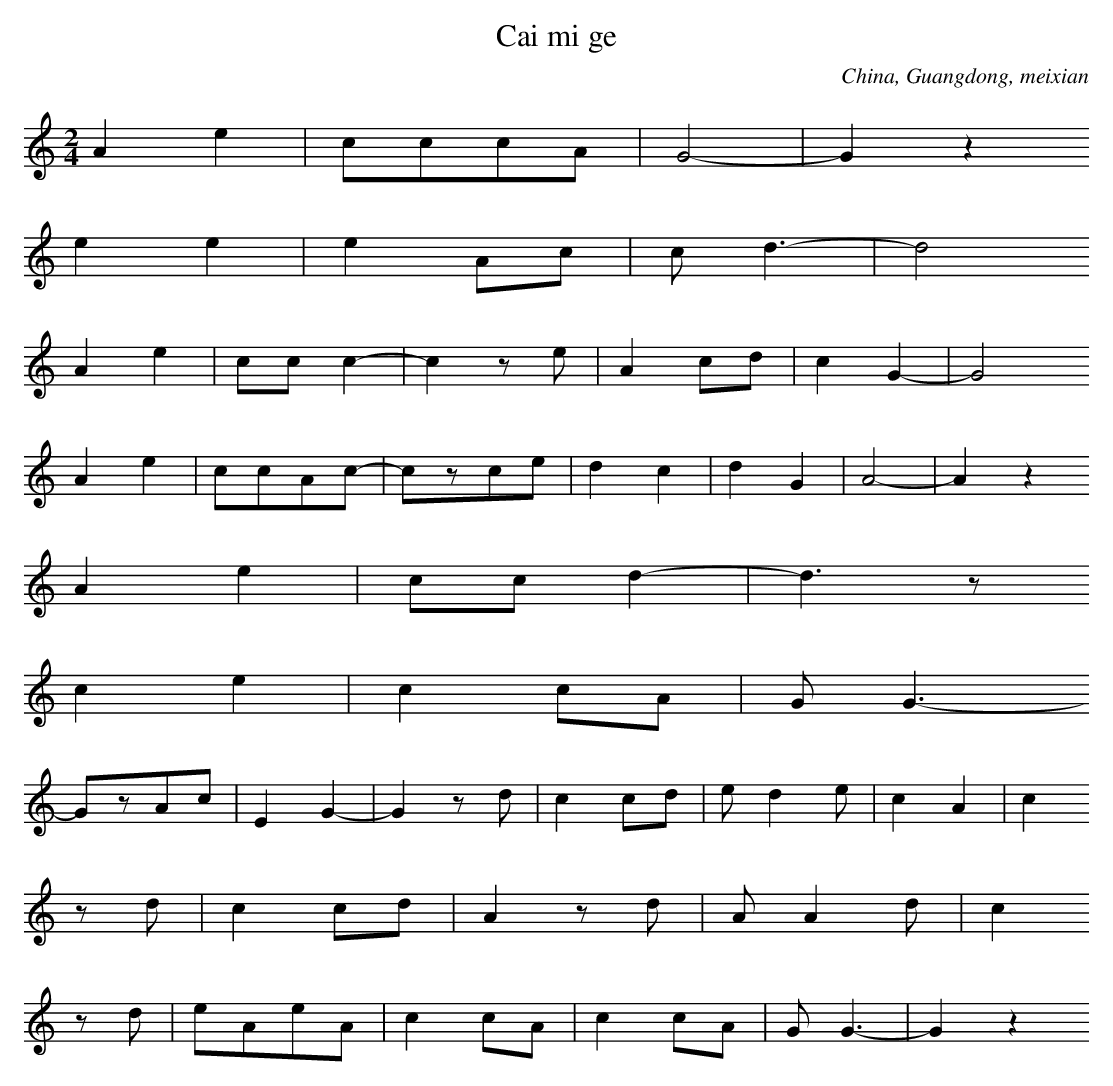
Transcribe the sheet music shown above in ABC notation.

X:1
T: Cai mi ge
O: China, Guangdong, meixian
M: 2/4
L: 1/8
K: C
A2e2 | cccA | G4- | G2z2
e2e2 | e2Ac | cd3- | d4
A2e2 | ccc2- | c2ze | A2cd | c2G2- | G4
A2e2 | ccAc- | czce | d2c2 | d2G2 | A4- | A2z2
A2e2 | ccd2- | d3z
c2e2 | c2cA | GG3
-GzAc | E2G2- | G2zd | c2cd | ed2e | c2A2 | c2
zd | c2cd | A2zd | AA2d | c2
zd | eAeA | c2cA | c2cA | GG3- | G2z2
